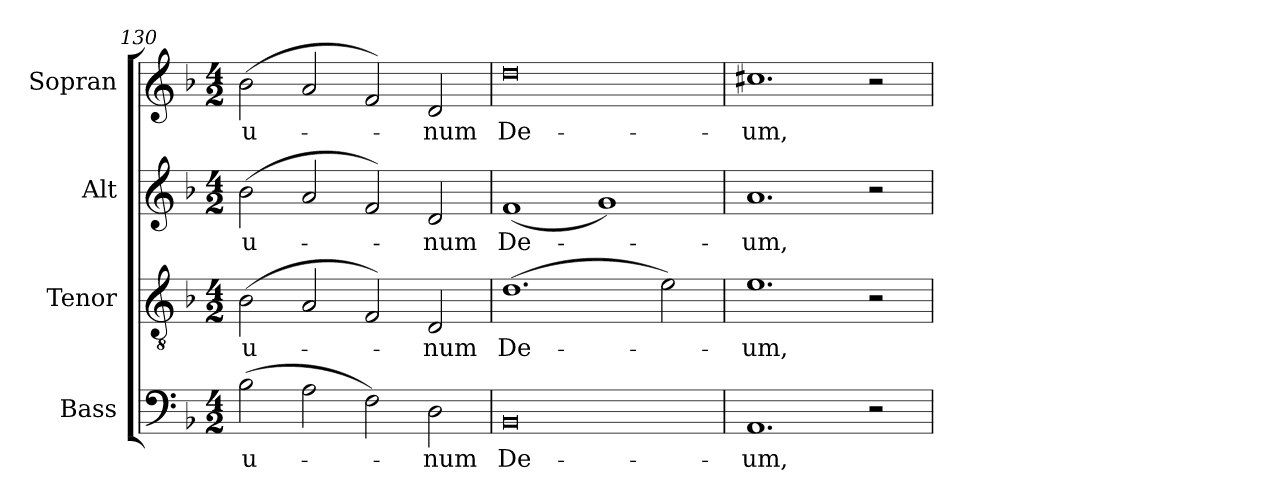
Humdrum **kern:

**kern	**text	**kern	**text	**kern	**text	**kern	**text
*part4	*part4	*part3	*part3	*part2	*part2	*part1	*part1
*staff4	*staff4	*staff3	*staff3	*staff2	*staff2	*staff1	*staff1
*I"Bass	*	*I"Tenor	*	*I"Alt	*	*I"Sopran	*
*I'B.	*	*I'T.	*	*I'A.	*	*I'S.	*
*clefF4	*	*clefGv2	*	*clefG2	*	*clefG2	*
*k[b-]	*	*k[b-]	*	*k[b-]	*	*k[b-]	*
*F:	*	*F:	*	*F:	*	*F:	*
*M4/2	*	*M4/2	*	*M4/2	*	*M4/2	*
=130	=130	=130	=130	=130	=130	=130	=130
!	!LO:LY:b	!	!LO:LY:b	!	!LO:LY:b	!	!LO:LY:b
(>2B-\	u-	(>2B-\	u-	(>2b-\	u-	(>2b-\	u-
2A\	.	2A/	.	2a/	.	2a/	.
2F\)	.	2F/)	.	2f/)	.	2f/)	.
!	!LO:LY:b	!	!LO:LY:b	!	!LO:LY:b	!	!LO:LY:b
2D\	-num	2D/	-num	2d/	-num	2d/	-num
=131	=131	=131	=131	=131	=131	=131	=131
!	!LO:LY:b	!	!LO:LY:b	!	!LO:LY:b	!	!LO:LY:b
0BB-	De-	(>1.d	De-	(<1f	De-	0dd	De-
.	.	.	.	1g)	.	.	.
.	.	2e\)	.	.	.	.	.
=132	=132	=132	=132	=132	=132	=132	=132
!	!LO:LY:b	!	!LO:LY:b	!	!LO:LY:b	!	!LO:LY:b
1.AA	-um,	1.e	-um,	1.a	-um,	1.cc#X	-um,
2r	.	2r	.	2r	.	2r	.
=	=	=	=	=	=	=	=
*-	*-	*-	*-	*-	*-	*-	*-
